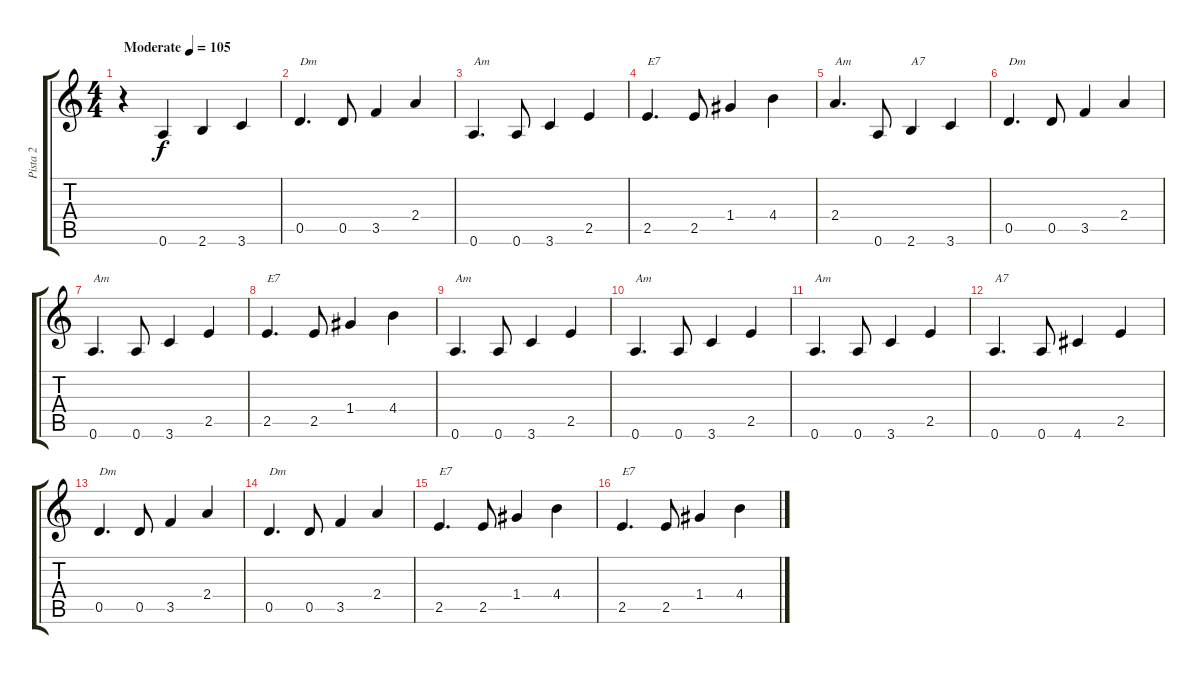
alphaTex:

\track ("Pista 2" "Pista 2") {instrument acousticguitarnylon}
\staff {score tabs}
\tuning (A4 E4 C4 G3 D3 A2) {hide}
\ts (4 4)
\tempo (105 "Moderate")
\clef g2
\ks c
r.4{dy f instrument acousticguitarnylon} 0.6.4 2.6.4 3.6.4 |
0.5.4{d txt "Dm"} 0.5.8 3.5.4 2.4.4 |
0.6.4{d txt "Am"} 0.6.8 3.6.4 2.5.4 |
2.5.4{d txt "E7"} 2.5.8 1.4.4 4.4.4 |
2.4.4{d txt "Am"} 0.6.8 2.6.4{txt "A7"} 3.6.4 |
0.5.4{d txt "Dm"} 0.5.8 3.5.4 2.4.4 |
0.6.4{d txt "Am"} 0.6.8 3.6.4 2.5.4 |
2.5.4{d txt "E7"} 2.5.8 1.4.4 4.4.4 |
0.6.4{d txt "Am"} 0.6.8 3.6.4 2.5.4 |
0.6.4{d txt "Am"} 0.6.8 3.6.4 2.5.4 |
0.6.4{d txt "Am"} 0.6.8 3.6.4 2.5.4 |
0.6.4{d txt "A7"} 0.6.8 4.6.4 2.5.4 |
0.5.4{d txt "Dm"} 0.5.8 3.5.4 2.4.4 |
0.5.4{d txt "Dm"} 0.5.8 3.5.4 2.4.4 |
2.5.4{d txt "E7"} 2.5.8 1.4.4 4.4.4 |
2.5.4{d txt "E7"} 2.5.8 1.4.4 4.4.4
